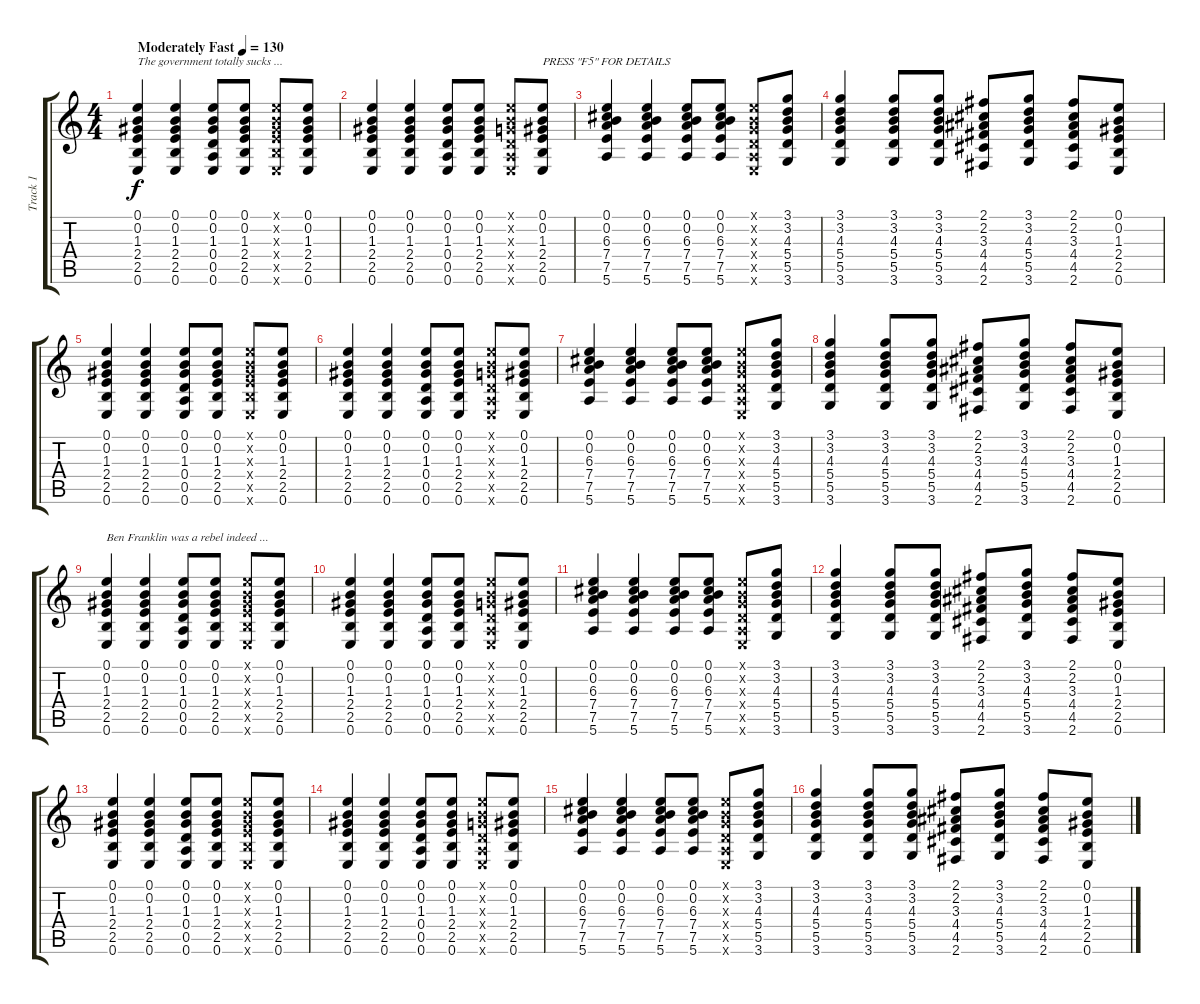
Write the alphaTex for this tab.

\track ("Track 1" "Track 1") {instrument acousticguitarsteel}
\staff {score tabs}
\tuning (E4 B3 G3 D3 A2 E2) {hide}
\ts (4 4)
\tempo (130 "Moderately Fast")
\clef g2
\ks c
(0.1 0.2 1.3 2.4 2.5 0.6).4{txt "The government totally sucks ..." dy f instrument acousticguitarsteel} (0.1 0.2 1.3 2.4 2.5 0.6).4 (0.1 0.2 1.3 0.4 0.5 0.6).8 (0.1 0.2 1.3 2.4 2.5 0.6).8 (0.1{x} 0.2{x} 1.3{x} 2.4{x} 2.5{x} 0.6{x}).8 (0.1 0.2 1.3 2.4 2.5 0.6).8 |
(0.1 0.2 1.3 2.4 2.5 0.6).4 (0.1 0.2 1.3 2.4 2.5 0.6).4 (0.1 0.2 1.3 0.4 0.5 0.6).8 (0.1 0.2 1.3 2.4 2.5 0.6).8 (0.1{x} 0.2{x} 0.3{x} 0.4{x} 0.5{x} 0.6{x}).8 (0.1 0.2 1.3 2.4 2.5 0.6).8{txt "PRESS \"F5\" FOR DETAILS"} |
(0.1 0.2 6.3 7.4 7.5 5.6).4 (0.1 0.2 6.3 7.4 7.5 5.6).4 (0.1 0.2 6.3 7.4 7.5 5.6).8 (0.1 0.2 6.3 7.4 7.5 5.6).8 (0.1{x} 0.2{x} 0.3{x} 0.4{x} 0.5{x} 0.6{x}).8 (3.1 3.2 4.3 5.4 5.5 3.6).8 |
(3.1 3.2 4.3 5.4 5.5 3.6).4 (3.1 3.2 4.3 5.4 5.5 3.6).8 (3.1 3.2 4.3 5.4 5.5 3.6).8 (2.1 2.2 3.3 4.4 4.5 2.6).8 (3.1 3.2 4.3 5.4 5.5 3.6).8 (2.1 2.2 3.3 4.4 4.5 2.6).8 (0.1 0.2 1.3 2.4 2.5 0.6).8 |
(0.1 0.2 1.3 2.4 2.5 0.6).4 (0.1 0.2 1.3 2.4 2.5 0.6).4 (0.1 0.2 1.3 0.4 0.5 0.6).8 (0.1 0.2 1.3 2.4 2.5 0.6).8 (0.1{x} 0.2{x} 1.3{x} 2.4{x} 2.5{x} 0.6{x}).8 (0.1 0.2 1.3 2.4 2.5 0.6).8 |
(0.1 0.2 1.3 2.4 2.5 0.6).4 (0.1 0.2 1.3 2.4 2.5 0.6).4 (0.1 0.2 1.3 0.4 0.5 0.6).8 (0.1 0.2 1.3 2.4 2.5 0.6).8 (0.1{x} 0.2{x} 0.3{x} 0.4{x} 0.5{x} 0.6{x}).8 (0.1 0.2 1.3 2.4 2.5 0.6).8 |
(0.1 0.2 6.3 7.4 7.5 5.6).4 (0.1 0.2 6.3 7.4 7.5 5.6).4 (0.1 0.2 6.3 7.4 7.5 5.6).8 (0.1 0.2 6.3 7.4 7.5 5.6).8 (0.1{x} 0.2{x} 0.3{x} 0.4{x} 0.5{x} 0.6{x}).8 (3.1 3.2 4.3 5.4 5.5 3.6).8 |
(3.1 3.2 4.3 5.4 5.5 3.6).4 (3.1 3.2 4.3 5.4 5.5 3.6).8 (3.1 3.2 4.3 5.4 5.5 3.6).8 (2.1 2.2 3.3 4.4 4.5 2.6).8 (3.1 3.2 4.3 5.4 5.5 3.6).8 (2.1 2.2 3.3 4.4 4.5 2.6).8 (0.1 0.2 1.3 2.4 2.5 0.6).8 |
(0.1 0.2 1.3 2.4 2.5 0.6).4{txt "Ben Franklin was a rebel indeed ..."} (0.1 0.2 1.3 2.4 2.5 0.6).4 (0.1 0.2 1.3 0.4 0.5 0.6).8 (0.1 0.2 1.3 2.4 2.5 0.6).8 (0.1{x} 0.2{x} 1.3{x} 2.4{x} 2.5{x} 0.6{x}).8 (0.1 0.2 1.3 2.4 2.5 0.6).8 |
(0.1 0.2 1.3 2.4 2.5 0.6).4 (0.1 0.2 1.3 2.4 2.5 0.6).4 (0.1 0.2 1.3 0.4 0.5 0.6).8 (0.1 0.2 1.3 2.4 2.5 0.6).8 (0.1{x} 0.2{x} 0.3{x} 0.4{x} 0.5{x} 0.6{x}).8 (0.1 0.2 1.3 2.4 2.5 0.6).8 |
(0.1 0.2 6.3 7.4 7.5 5.6).4 (0.1 0.2 6.3 7.4 7.5 5.6).4 (0.1 0.2 6.3 7.4 7.5 5.6).8 (0.1 0.2 6.3 7.4 7.5 5.6).8 (0.1{x} 0.2{x} 0.3{x} 0.4{x} 0.5{x} 0.6{x}).8 (3.1 3.2 4.3 5.4 5.5 3.6).8 |
(3.1 3.2 4.3 5.4 5.5 3.6).4 (3.1 3.2 4.3 5.4 5.5 3.6).8 (3.1 3.2 4.3 5.4 5.5 3.6).8 (2.1 2.2 3.3 4.4 4.5 2.6).8 (3.1 3.2 4.3 5.4 5.5 3.6).8 (2.1 2.2 3.3 4.4 4.5 2.6).8 (0.1 0.2 1.3 2.4 2.5 0.6).8 |
(0.1 0.2 1.3 2.4 2.5 0.6).4 (0.1 0.2 1.3 2.4 2.5 0.6).4 (0.1 0.2 1.3 0.4 0.5 0.6).8 (0.1 0.2 1.3 2.4 2.5 0.6).8 (0.1{x} 0.2{x} 1.3{x} 2.4{x} 2.5{x} 0.6{x}).8 (0.1 0.2 1.3 2.4 2.5 0.6).8 |
(0.1 0.2 1.3 2.4 2.5 0.6).4 (0.1 0.2 1.3 2.4 2.5 0.6).4 (0.1 0.2 1.3 0.4 0.5 0.6).8 (0.1 0.2 1.3 2.4 2.5 0.6).8 (0.1{x} 0.2{x} 0.3{x} 0.4{x} 0.5{x} 0.6{x}).8 (0.1 0.2 1.3 2.4 2.5 0.6).8 |
(0.1 0.2 6.3 7.4 7.5 5.6).4 (0.1 0.2 6.3 7.4 7.5 5.6).4 (0.1 0.2 6.3 7.4 7.5 5.6).8 (0.1 0.2 6.3 7.4 7.5 5.6).8 (0.1{x} 0.2{x} 0.3{x} 0.4{x} 0.5{x} 0.6{x}).8 (3.1 3.2 4.3 5.4 5.5 3.6).8 |
(3.1 3.2 4.3 5.4 5.5 3.6).4 (3.1 3.2 4.3 5.4 5.5 3.6).8 (3.1 3.2 4.3 5.4 5.5 3.6).8 (2.1 2.2 3.3 4.4 4.5 2.6).8 (3.1 3.2 4.3 5.4 5.5 3.6).8 (2.1 2.2 3.3 4.4 4.5 2.6).8 (0.1 0.2 1.3 2.4 2.5 0.6).8
